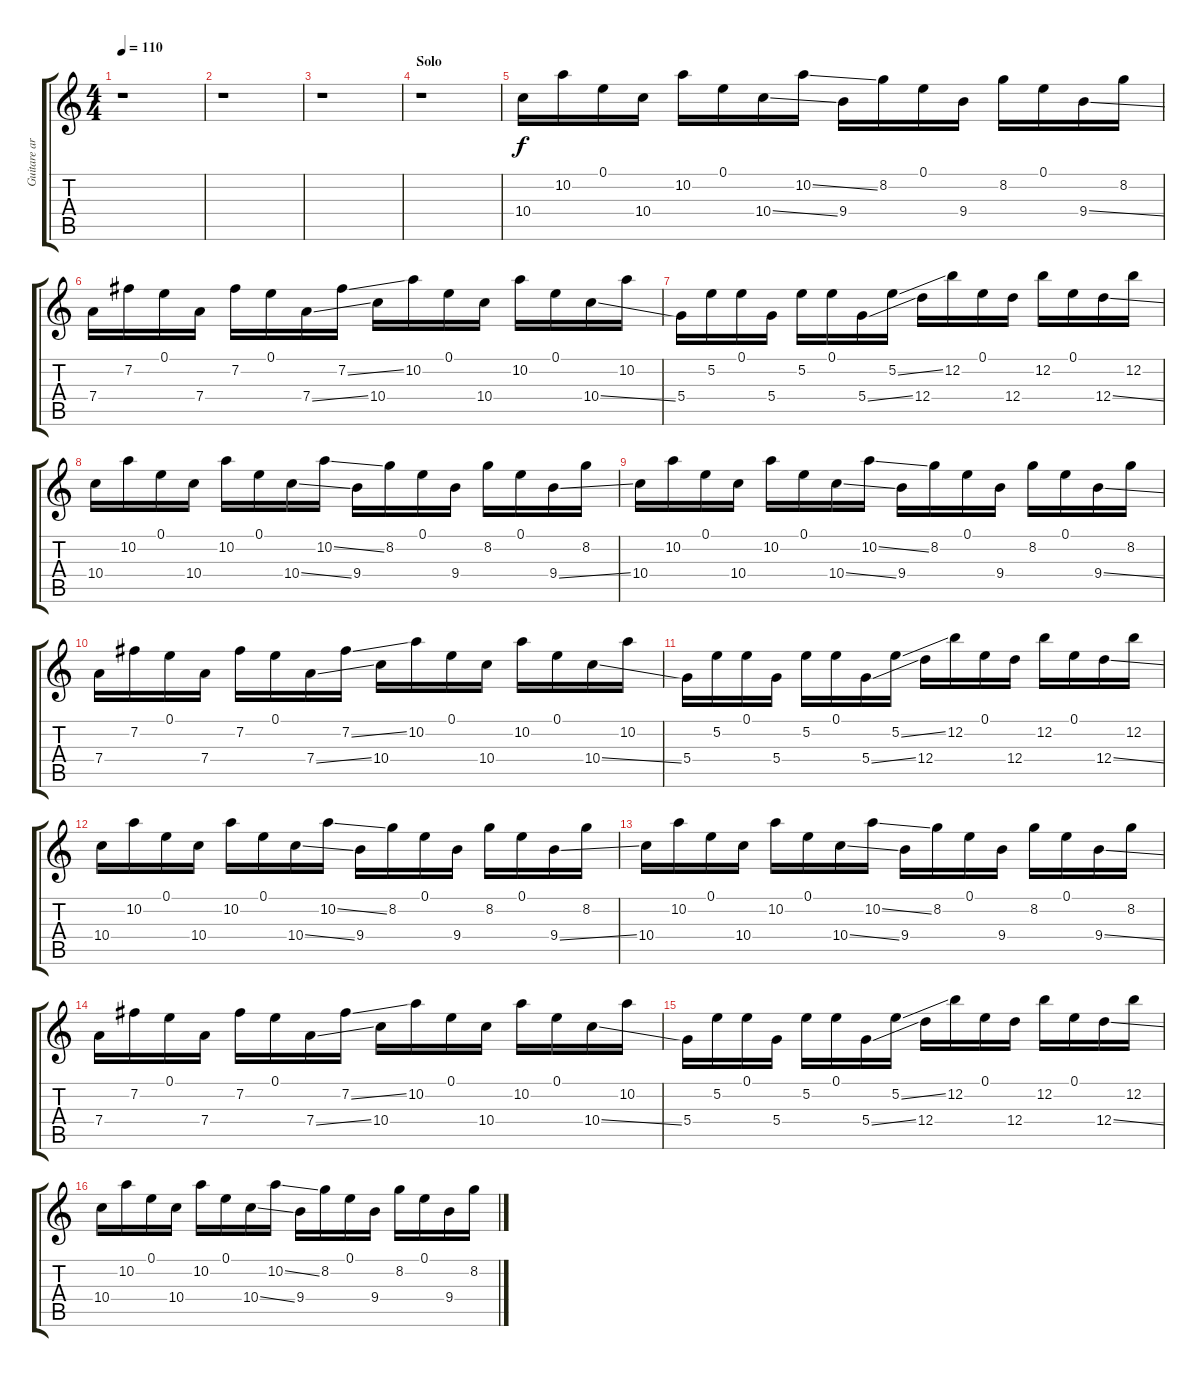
\track ("Guitare arpège" "Guitare ar") {instrument acousticguitarnylon}
\staff {score tabs}
\tuning (E4 B3 G3 D3 A2 E2) {hide}
\ts (4 4)
\tempo 110
\clef g2
\ks c
r.1{dy f} |
r.1 |
r.1 |
\section ("" "Solo")
r.1 |
10.4.16 10.2.16 0.1.16 10.4.16 10.2.16 0.1.16 10.4{ss}.16 10.2{ss}.16 9.4.16 8.2.16 0.1.16 9.4.16 8.2.16 0.1.16 9.4{ss}.16 8.2.16 |
7.4.16 7.2.16 0.1.16 7.4.16 7.2.16 0.1.16 7.4{ss}.16 7.2{ss}.16 10.4.16 10.2.16 0.1.16 10.4.16 10.2.16 0.1.16 10.4{ss}.16 10.2.16 |
5.4.16 5.2.16 0.1.16 5.4.16 5.2.16 0.1.16 5.4{ss}.16 5.2{ss}.16 12.4.16 12.2.16 0.1.16 12.4.16 12.2.16 0.1.16 12.4{ss}.16 12.2.16 |
10.4.16 10.2.16 0.1.16 10.4.16 10.2.16 0.1.16 10.4{ss}.16 10.2{ss}.16 9.4.16 8.2.16 0.1.16 9.4.16 8.2.16 0.1.16 9.4{ss}.16 8.2.16 |
10.4.16 10.2.16 0.1.16 10.4.16 10.2.16 0.1.16 10.4{ss}.16 10.2{ss}.16 9.4.16 8.2.16 0.1.16 9.4.16 8.2.16 0.1.16 9.4{ss}.16 8.2.16 |
7.4.16 7.2.16 0.1.16 7.4.16 7.2.16 0.1.16 7.4{ss}.16 7.2{ss}.16 10.4.16 10.2.16 0.1.16 10.4.16 10.2.16 0.1.16 10.4{ss}.16 10.2.16 |
5.4.16 5.2.16 0.1.16 5.4.16 5.2.16 0.1.16 5.4{ss}.16 5.2{ss}.16 12.4.16 12.2.16 0.1.16 12.4.16 12.2.16 0.1.16 12.4{ss}.16 12.2.16 |
10.4.16 10.2.16 0.1.16 10.4.16 10.2.16 0.1.16 10.4{ss}.16 10.2{ss}.16 9.4.16 8.2.16 0.1.16 9.4.16 8.2.16 0.1.16 9.4{ss}.16 8.2.16 |
10.4.16 10.2.16 0.1.16 10.4.16 10.2.16 0.1.16 10.4{ss}.16 10.2{ss}.16 9.4.16 8.2.16 0.1.16 9.4.16 8.2.16 0.1.16 9.4{ss}.16 8.2.16 |
7.4.16 7.2.16 0.1.16 7.4.16 7.2.16 0.1.16 7.4{ss}.16 7.2{ss}.16 10.4.16 10.2.16 0.1.16 10.4.16 10.2.16 0.1.16 10.4{ss}.16 10.2.16 |
5.4.16 5.2.16 0.1.16 5.4.16 5.2.16 0.1.16 5.4{ss}.16 5.2{ss}.16 12.4.16 12.2.16 0.1.16 12.4.16 12.2.16 0.1.16 12.4{ss}.16 12.2.16 |
10.4.16 10.2.16 0.1.16 10.4.16 10.2.16 0.1.16 10.4{ss}.16 10.2{ss}.16 9.4.16 8.2.16 0.1.16 9.4.16 8.2.16 0.1.16 9.4.16 8.2.16
